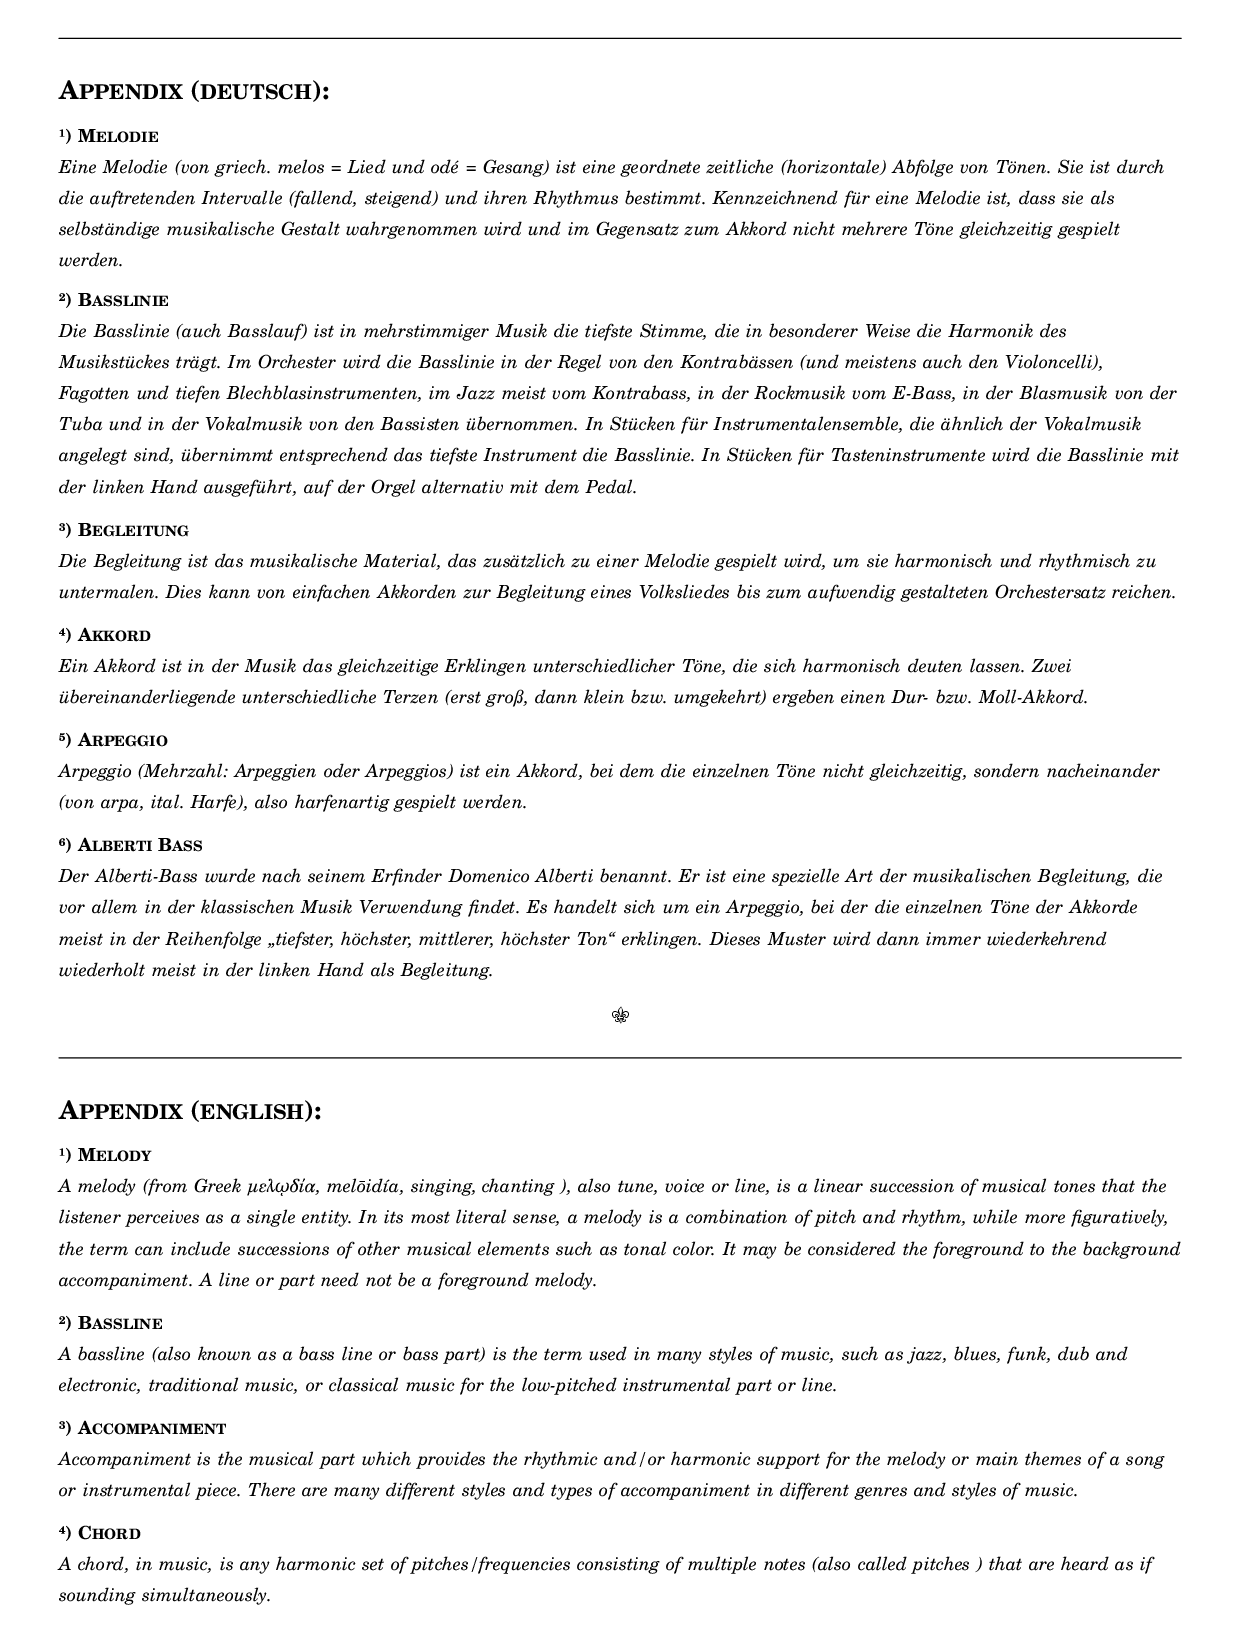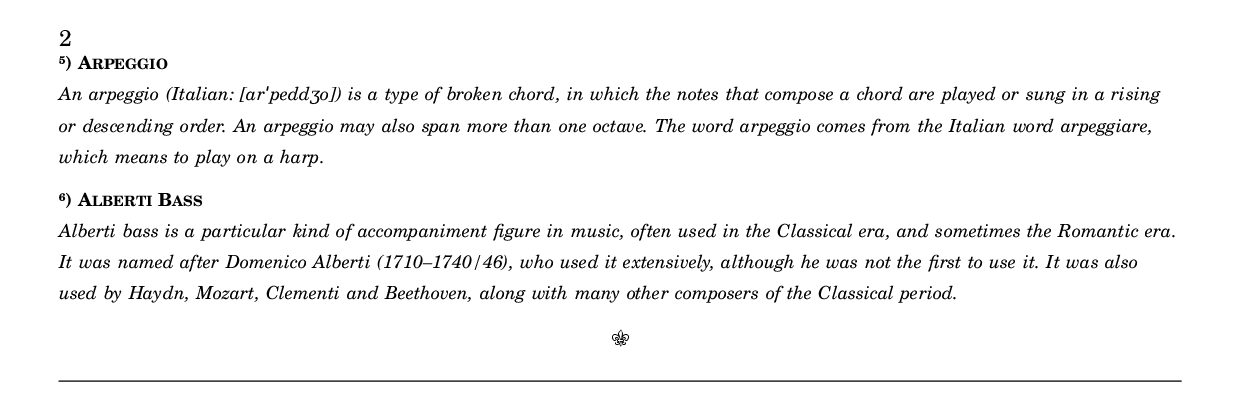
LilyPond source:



\bookpart {

  % Appendix in German:
  \markup \draw-hline
  \markup { \vspace #1 }
  \markup \large \bold \smallCaps {
    "Appendix (deutsch):"
  }
  \markup { \vspace #0.5 }
  \markup {
  %\vspace #10
  \column {
    %\draw-hline
    \line \bold \smallCaps \tiny { "¹) Melodie" }
    \wordwrap \italic \tiny {
      Eine Melodie (von griech. melos = Lied und odé = Gesang) 
      ist eine geordnete zeitliche (horizontale) Abfolge von Tönen. 
      Sie ist durch die auftretenden Intervalle (fallend, steigend) 
      und ihren Rhythmus bestimmt. Kennzeichnend für eine Melodie ist, 
      dass sie als selbständige musikalische Gestalt wahrgenommen wird  
      und im Gegensatz zum Akkord nicht mehrere Töne gleichzeitig gespielt 
      werden.
    }
    \line { \null }
  }
}

  \markup { \vspace #0.5 }
  \markup {
  %\vspace #10
  \column {
    %\draw-hline
    \line \bold \smallCaps \tiny { "²) Basslinie" }
    \wordwrap \italic \tiny {
      Die Basslinie (auch Basslauf) ist in mehrstimmiger 
      Musik die tiefste Stimme, die in besonderer Weise 
      die Harmonik des Musikstückes trägt. 
      Im Orchester wird die Basslinie in der Regel von 
      den Kontrabässen (und meistens auch den Violoncelli), 
      Fagotten und tiefen Blechblasinstrumenten, 
      im Jazz meist vom Kontrabass, in der Rockmusik vom E-Bass, 
      in der Blasmusik von der Tuba und in der Vokalmusik von 
      den Bassisten übernommen. In Stücken für Instrumentalensemble, 
      die ähnlich der Vokalmusik angelegt sind, übernimmt entsprechend 
      das tiefste Instrument die Basslinie. 
      In Stücken für Tasteninstrumente wird die Basslinie 
      mit der linken Hand ausgeführt, auf der Orgel 
      alternativ mit dem Pedal. 
    }
    \line { \null }
  }
}

  \markup { \vspace #0.5 }
  \markup {
  %\vspace #10
  \column {
    %\draw-hline
    \line \bold \smallCaps \tiny { "³) Begleitung" }
    \wordwrap \italic \tiny {
      Die Begleitung ist das musikalische Material,
      das zusätzlich zu einer Melodie gespielt wird,
      um sie harmonisch und rhythmisch zu untermalen.
      Dies kann von einfachen Akkorden zur Begleitung
      eines Volksliedes bis zum aufwendig  gestalteten
      Orchestersatz reichen.
    }
    \line { \null }
  }
}

  \markup { \vspace #0.5 }
  \markup {
  %\vspace #10
  \column {
    %\draw-hline
    \line \bold \smallCaps \tiny { "⁴) Akkord" }
    \wordwrap \italic \tiny {
      Ein Akkord ist in der Musik das gleichzeitige Erklingen 
      unterschiedlicher Töne, die sich harmonisch deuten lassen.
      Zwei übereinanderliegende unterschiedliche Terzen 
      (erst groß, dann klein bzw. umgekehrt) ergeben einen Dur- 
      bzw. Moll-Akkord.
    }
    \line { \null }
  }
}

  \markup { \vspace #0.5 }
  \markup {
  %\vspace #10
  \column {
    %\draw-hline
    \line \bold \smallCaps \tiny { "⁵) Arpeggio" }
    \wordwrap \italic \tiny {
      Arpeggio (Mehrzahl: Arpeggien oder Arpeggios)
      ist ein Akkord, bei dem die einzelnen Töne nicht gleichzeitig,
      sondern nacheinander (von arpa, ital. Harfe), also harfenartig
      gespielt werden.
    }
    \line { \null }
  }
}

  \markup { \vspace #0.5 }
  \markup {
  %\vspace #10
  \column {
    %\draw-hline
    \line \bold \smallCaps \tiny { "⁶) Alberti Bass" }
    \wordwrap \italic \tiny {
      Der Alberti-Bass wurde nach seinem Erfinder Domenico Alberti benannt.
      Er ist eine spezielle Art der musikalischen Begleitung,
      die vor allem in der klassischen Musik Verwendung findet.
      Es handelt sich um ein Arpeggio, bei der die einzelnen Töne der Akkorde
      meist in der Reihenfolge „tiefster, höchster, mittlerer, höchster Ton“ erklingen.
      Dieses Muster wird dann immer wiederkehrend wiederholt meist in der linken Hand als
      Begleitung.
    }
    \line { \null }
  }
}

  \markup { \vspace #0.5 }
  \markup {
    \fill-line { \char ##x269C }
  }
  \markup { \vspace #0.5 }

  % Appendix in English:

  \markup \draw-hline
  \markup { \vspace #1 }
  \markup \large \bold \smallCaps {
    "Appendix (english):"
  }
  \markup { \vspace #0.5 }
  \markup {
  %\vspace #10
  \column {
    %\draw-hline
    \line \bold \smallCaps \tiny { "¹) Melody" }
    \wordwrap \italic \tiny {
      A melody (from Greek μελῳδία, melōidía, "singing, chanting"), 
      also tune, voice or line, is a linear succession of musical 
      tones that the listener perceives as a single entity. 
      In its most literal sense, a melody is a combination of 
      pitch and rhythm, while more figuratively, the term can 
      include successions of other musical elements such as tonal color. 
      It may be considered the foreground to the background accompaniment. 
      A line or part need not be a foreground melody.
    }
    \line { \null }
  }
}

  \markup { \vspace #0.5 }
  \markup {
  %\vspace #10
  \column {
    %\draw-hline
    \line \bold \smallCaps \tiny { "²) Bassline" }
    \wordwrap \italic \tiny {
      A bassline (also known as a bass line or bass part) 
      is the term used in many styles of music, such as jazz, 
      blues, funk, dub and electronic, traditional music, 
      or classical music for the low-pitched instrumental part or line.
    }
    \line { \null }
  }
}

  \markup { \vspace #0.5 }
  \markup {
  %\vspace #10
  \column {
    %\draw-hline
    \line \bold \smallCaps \tiny { "³) Accompaniment" }
    \wordwrap \italic \tiny {
      Accompaniment is the musical part which provides 
      the rhythmic and/or harmonic support for the melody 
      or main themes of a song or instrumental piece. 
      There are many different styles and types of accompaniment 
      in different genres and styles of music. 
    }
    \line { \null }
  }
}

  \markup { \vspace #0.5 }
  \markup {
  %\vspace #10
  \column {
    %\draw-hline
    \line \bold \smallCaps \tiny { "⁴) Chord" }
    \wordwrap \italic \tiny {
      A chord, in music, is any harmonic set of pitches/frequencies 
      consisting of multiple notes (also called "pitches") 
      that are heard as if sounding simultaneously.
    }
    \line { \null }
  }
}

  \markup { \vspace #0.5 }
  \markup {
  %\vspace #10
  \column {
    %\draw-hline
    \line \bold \smallCaps \tiny { "⁵) Arpeggio" }
    \wordwrap \italic \tiny {
      An arpeggio (Italian: [arˈpeddʒo]) is a type of broken chord, 
      in which the notes that compose a chord are played or sung 
      in a rising or descending order. 
      An arpeggio may also span more than one octave.
      The word arpeggio comes from the Italian word arpeggiare, 
      which means to play on a harp. 
    }
    \line { \null }
  }
}

  \markup { \vspace #0.5 }
  \markup {
  %\vspace #10
  \column {
    %\draw-hline
    \line \bold \smallCaps \tiny { "⁶) Alberti Bass" }
    \wordwrap \italic \tiny {
      Alberti bass is a particular kind of accompaniment 
      figure in music, often used in the Classical era, 
      and sometimes the Romantic era. It was named after 
      Domenico Alberti (1710–1740/46), who used it extensively, 
      although he was not the first to use it. 
      It was also used by Haydn, Mozart, Clementi and Beethoven, 
      along with many other composers of the Classical period.
    }
    \line { \null }
  }
}

  \markup { \vspace #0.5 }
  \markup {
    \fill-line { \char ##x269C }
  }
  \markup { \vspace #0.5 }
  \markup \draw-hline
}

